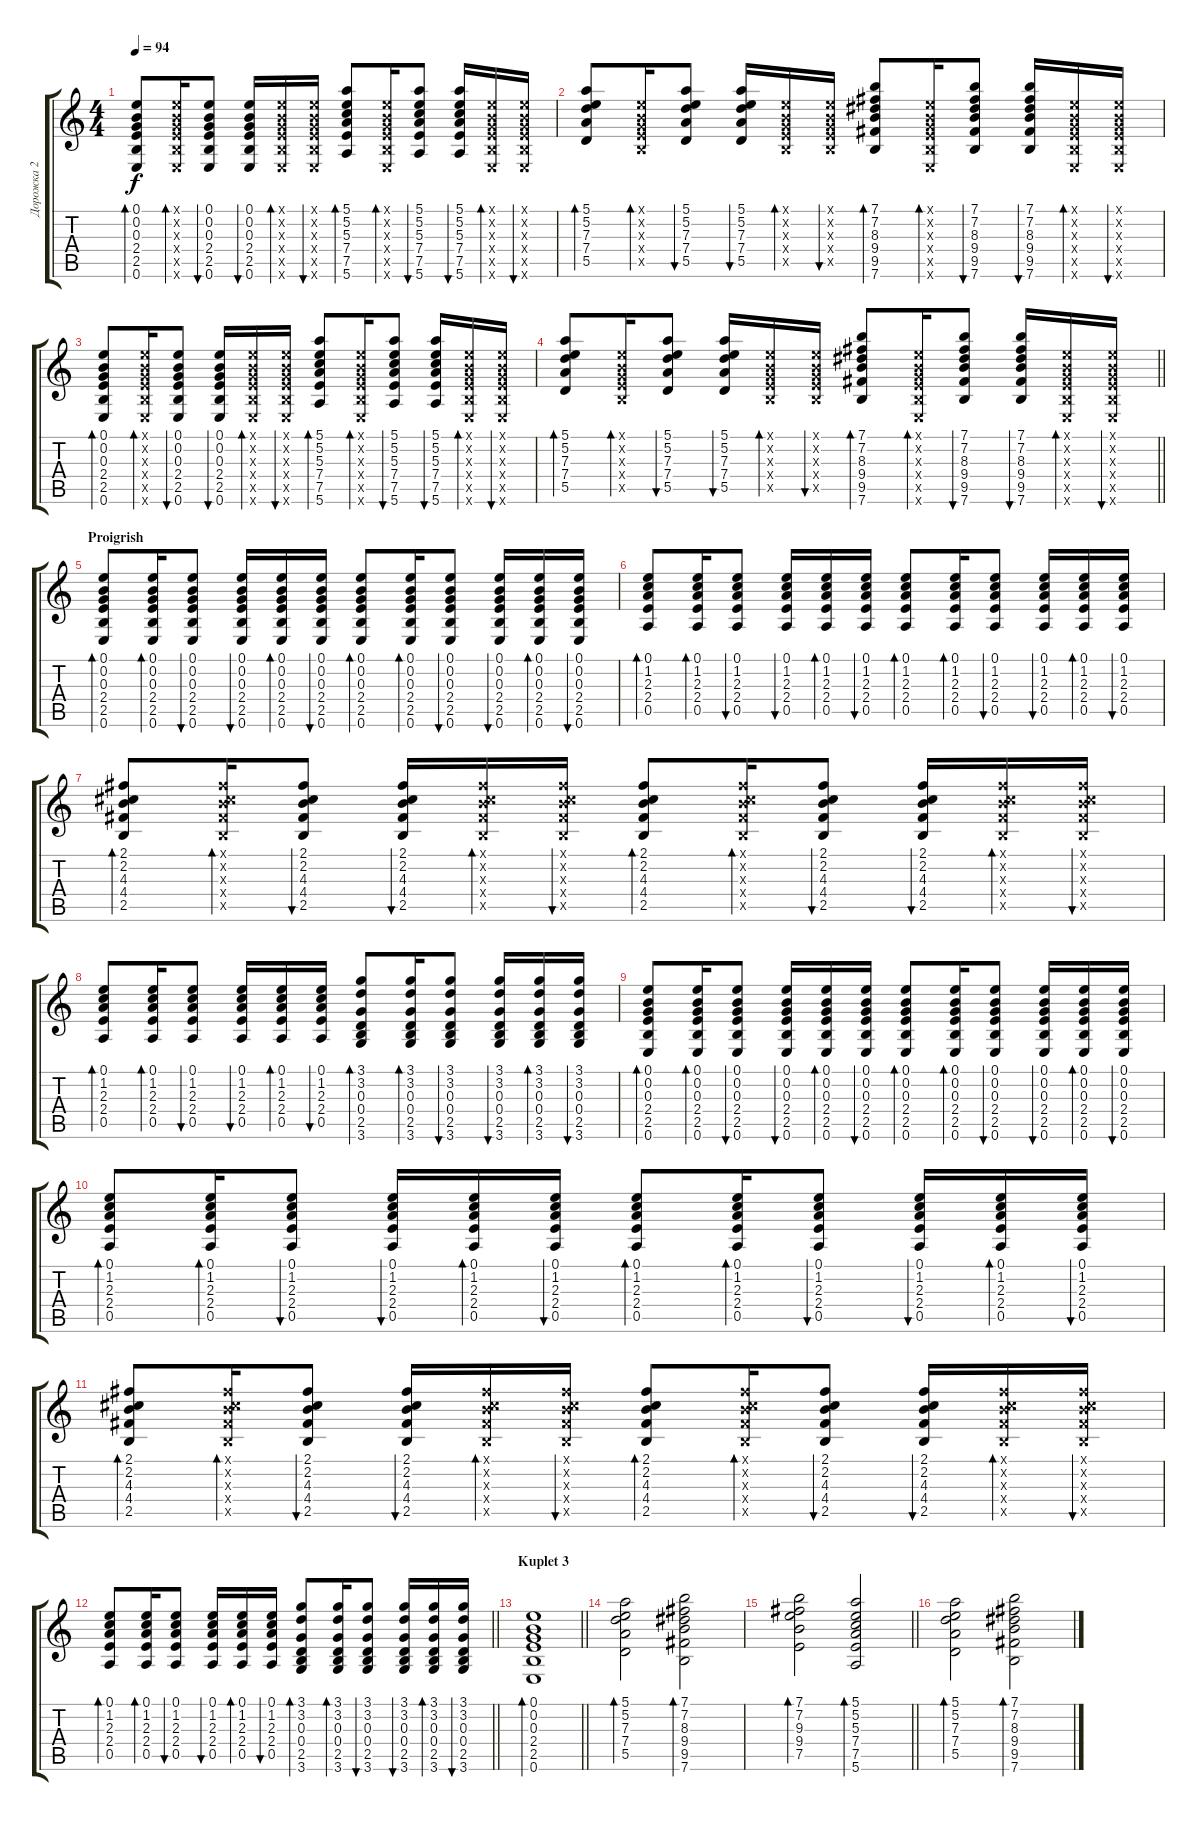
\track ("Дорожка 2" "Дорожка 2") {instrument acousticguitarsteel}
\staff {score tabs}
\tuning (E4 B3 G3 D3 A2 E2) {hide}
\ts (4 4)
\tempo 94
\clef g2
\ks c
(0.1 0.2 0.3 2.4 2.5 0.6).8{bd 60 dy f} (0.1{x} 0.2{x} 0.3{x} 2.4{x} 2.5{x} 0.6{x}).16{bd 60} (0.1 0.2 0.3 2.4 2.5 0.6).8{bu 60} (0.1 0.2 0.3 2.4 2.5 0.6).16{bu 60} (0.1{x} 0.2{x} 0.3{x} 2.4{x} 2.5{x} 0.6{x}).16{bd 60} (0.1{x} 0.2{x} 0.3{x} 2.4{x} 2.5{x} 0.6{x}).16{bu 60} (5.1 5.2 5.3 7.4 7.5 5.6).8{bd 60} (0.1{x} 0.2{x} 0.3{x} 2.4{x} 2.5{x} 0.6{x}).16{bd 60} (5.1 5.2 5.3 7.4 7.5 5.6).8{bu 60} (5.1 5.2 5.3 7.4 7.5 5.6).16{bu 60} (0.1{x} 0.2{x} 0.3{x} 2.4{x} 2.5{x} 0.6{x}).16{bd 60} (0.1{x} 0.2{x} 0.3{x} 2.4{x} 2.5{x} 0.6{x}).16{bu 60} |
(5.1 5.2 7.3 7.4 5.5).8{bd 60} (0.1{x} 0.2{x} 0.3{x} 2.4{x} 2.5{x}).16{bd 60} (5.1 5.2 7.3 7.4 5.5).8{bu 60} (5.1 5.2 7.3 7.4 5.5).16{bu 60} (0.1{x} 0.2{x} 0.3{x} 2.4{x} 2.5{x}).16{bd 60} (0.1{x} 0.2{x} 0.3{x} 2.4{x} 2.5{x}).16{bu 60} (7.1 7.2 8.3 9.4 9.5 7.6).8{bd 60} (0.1{x} 0.2{x} 0.3{x} 2.4{x} 2.5{x} 0.6{x}).16{bd 60} (7.1 7.2 8.3 9.4 9.5 7.6).8{bu 60} (7.1 7.2 8.3 9.4 9.5 7.6).16{bu 60} (0.1{x} 0.2{x} 0.3{x} 2.4{x} 2.5{x} 0.6{x}).16{bd 60} (0.1{x} 0.2{x} 0.3{x} 2.4{x} 2.5{x} 0.6{x}).16{bu 60} |
(0.1 0.2 0.3 2.4 2.5 0.6).8{bd 60} (0.1{x} 0.2{x} 0.3{x} 2.4{x} 2.5{x} 0.6{x}).16{bd 60} (0.1 0.2 0.3 2.4 2.5 0.6).8{bu 60} (0.1 0.2 0.3 2.4 2.5 0.6).16{bu 60} (0.1{x} 0.2{x} 0.3{x} 2.4{x} 2.5{x} 0.6{x}).16{bd 60} (0.1{x} 0.2{x} 0.3{x} 2.4{x} 2.5{x} 0.6{x}).16{bu 60} (5.1 5.2 5.3 7.4 7.5 5.6).8{bd 60} (0.1{x} 0.2{x} 0.3{x} 2.4{x} 2.5{x} 0.6{x}).16{bd 60} (5.1 5.2 5.3 7.4 7.5 5.6).8{bu 60} (5.1 5.2 5.3 7.4 7.5 5.6).16{bu 60} (0.1{x} 0.2{x} 0.3{x} 2.4{x} 2.5{x} 0.6{x}).16{bd 60} (0.1{x} 0.2{x} 0.3{x} 2.4{x} 2.5{x} 0.6{x}).16{bu 60} |
\barLineRight lightlight
(5.1 5.2 7.3 7.4 5.5).8{bd 60} (0.1{x} 0.2{x} 0.3{x} 2.4{x} 2.5{x}).16{bd 60} (5.1 5.2 7.3 7.4 5.5).8{bu 60} (5.1 5.2 7.3 7.4 5.5).16{bu 60} (0.1{x} 0.2{x} 0.3{x} 2.4{x} 2.5{x}).16{bd 60} (0.1{x} 0.2{x} 0.3{x} 2.4{x} 2.5{x}).16{bu 60} (7.1 7.2 8.3 9.4 9.5 7.6).8{bd 60} (0.1{x} 0.2{x} 0.3{x} 2.4{x} 2.5{x} 0.6{x}).16{bd 60} (7.1 7.2 8.3 9.4 9.5 7.6).8{bu 60} (7.1 7.2 8.3 9.4 9.5 7.6).16{bu 60} (0.1{x} 0.2{x} 0.3{x} 2.4{x} 2.5{x} 0.6{x}).16{bd 60} (0.1{x} 0.2{x} 0.3{x} 2.4{x} 2.5{x} 0.6{x}).16{bu 60} |
\section ("" "Proigrish")
(0.1 0.2 0.3 2.4 2.5 0.6).8{bd 60} (0.1 0.2 0.3 2.4 2.5 0.6).16{bd 60} (0.1 0.2 0.3 2.4 2.5 0.6).8{bu 60} (0.1 0.2 0.3 2.4 2.5 0.6).16{bu 60} (0.1 0.2 0.3 2.4 2.5 0.6).16{bd 60} (0.1 0.2 0.3 2.4 2.5 0.6).16{bu 60} (0.1 0.2 0.3 2.4 2.5 0.6).8{bd 60} (0.1 0.2 0.3 2.4 2.5 0.6).16{bd 60} (0.1 0.2 0.3 2.4 2.5 0.6).8{bu 60} (0.1 0.2 0.3 2.4 2.5 0.6).16{bu 60} (0.1 0.2 0.3 2.4 2.5 0.6).16{bd 60} (0.1 0.2 0.3 2.4 2.5 0.6).16{bu 60} |
(0.1 1.2 2.3 2.4 0.5).8{bd 60} (0.1 1.2 2.3 2.4 0.5).16{bd 60} (0.1 1.2 2.3 2.4 0.5).8{bu 60} (0.1 1.2 2.3 2.4 0.5).16{bu 60} (0.1 1.2 2.3 2.4 0.5).16{bd 60} (0.1 1.2 2.3 2.4 0.5).16{bu 60} (0.1 1.2 2.3 2.4 0.5).8{bd 60} (0.1 1.2 2.3 2.4 0.5).16{bd 60} (0.1 1.2 2.3 2.4 0.5).8{bu 60} (0.1 1.2 2.3 2.4 0.5).16{bu 60} (0.1 1.2 2.3 2.4 0.5).16{bd 60} (0.1 1.2 2.3 2.4 0.5).16{bu 60} |
(2.1 2.2 4.3 4.4 2.5).8{bd 60} (2.1{x} 2.2{x} 4.3{x} 4.4{x} 2.5{x}).16{bd 60} (2.1 2.2 4.3 4.4 2.5).8{bu 60} (2.1 2.2 4.3 4.4 2.5).16{bu 60} (2.1{x} 2.2{x} 4.3{x} 4.4{x} 2.5{x}).16{bd 60} (2.1{x} 2.2{x} 4.3{x} 4.4{x} 2.5{x}).16{bu 60} (2.1 2.2 4.3 4.4 2.5).8{bd 60} (2.1{x} 2.2{x} 4.3{x} 4.4{x} 2.5{x}).16{bd 60} (2.1 2.2 4.3 4.4 2.5).8{bu 60} (2.1 2.2 4.3 4.4 2.5).16{bu 60} (2.1{x} 2.2{x} 4.3{x} 4.4{x} 2.5{x}).16{bd 60} (2.1{x} 2.2{x} 4.3{x} 4.4{x} 2.5{x}).16{bu 60} |
(0.1 1.2 2.3 2.4 0.5).8{bd 60} (0.1 1.2 2.3 2.4 0.5).16{bd 60} (0.1 1.2 2.3 2.4 0.5).8{bu 60} (0.1 1.2 2.3 2.4 0.5).16{bu 60} (0.1 1.2 2.3 2.4 0.5).16{bd 60} (0.1 1.2 2.3 2.4 0.5).16{bu 60} (3.1 3.2 0.3 0.4 2.5 3.6).8{bd 60} (3.1 3.2 0.3 0.4 2.5 3.6).16{bd 60} (3.1 3.2 0.3 0.4 2.5 3.6).8{bu 60} (3.1 3.2 0.3 0.4 2.5 3.6).16{bu 60} (3.1 3.2 0.3 0.4 2.5 3.6).16{bd 60} (3.1 3.2 0.3 0.4 2.5 3.6).16{bu 60} |
(0.1 0.2 0.3 2.4 2.5 0.6).8{bd 60} (0.1 0.2 0.3 2.4 2.5 0.6).16{bd 60} (0.1 0.2 0.3 2.4 2.5 0.6).8{bu 60} (0.1 0.2 0.3 2.4 2.5 0.6).16{bu 60} (0.1 0.2 0.3 2.4 2.5 0.6).16{bd 60} (0.1 0.2 0.3 2.4 2.5 0.6).16{bu 60} (0.1 0.2 0.3 2.4 2.5 0.6).8{bd 60} (0.1 0.2 0.3 2.4 2.5 0.6).16{bd 60} (0.1 0.2 0.3 2.4 2.5 0.6).8{bu 60} (0.1 0.2 0.3 2.4 2.5 0.6).16{bu 60} (0.1 0.2 0.3 2.4 2.5 0.6).16{bd 60} (0.1 0.2 0.3 2.4 2.5 0.6).16{bu 60} |
(0.1 1.2 2.3 2.4 0.5).8{bd 60} (0.1 1.2 2.3 2.4 0.5).16{bd 60} (0.1 1.2 2.3 2.4 0.5).8{bu 60} (0.1 1.2 2.3 2.4 0.5).16{bu 60} (0.1 1.2 2.3 2.4 0.5).16{bd 60} (0.1 1.2 2.3 2.4 0.5).16{bu 60} (0.1 1.2 2.3 2.4 0.5).8{bd 60} (0.1 1.2 2.3 2.4 0.5).16{bd 60} (0.1 1.2 2.3 2.4 0.5).8{bu 60} (0.1 1.2 2.3 2.4 0.5).16{bu 60} (0.1 1.2 2.3 2.4 0.5).16{bd 60} (0.1 1.2 2.3 2.4 0.5).16{bu 60} |
(2.1 2.2 4.3 4.4 2.5).8{bd 60} (2.1{x} 2.2{x} 4.3{x} 4.4{x} 2.5{x}).16{bd 60} (2.1 2.2 4.3 4.4 2.5).8{bu 60} (2.1 2.2 4.3 4.4 2.5).16{bu 60} (2.1{x} 2.2{x} 4.3{x} 4.4{x} 2.5{x}).16{bd 60} (2.1{x} 2.2{x} 4.3{x} 4.4{x} 2.5{x}).16{bu 60} (2.1 2.2 4.3 4.4 2.5).8{bd 60} (2.1{x} 2.2{x} 4.3{x} 4.4{x} 2.5{x}).16{bd 60} (2.1 2.2 4.3 4.4 2.5).8{bu 60} (2.1 2.2 4.3 4.4 2.5).16{bu 60} (2.1{x} 2.2{x} 4.3{x} 4.4{x} 2.5{x}).16{bd 60} (2.1{x} 2.2{x} 4.3{x} 4.4{x} 2.5{x}).16{bu 60} |
\barLineRight lightlight
(0.1 1.2 2.3 2.4 0.5).8{bd 60} (0.1 1.2 2.3 2.4 0.5).16{bd 60} (0.1 1.2 2.3 2.4 0.5).8{bu 60} (0.1 1.2 2.3 2.4 0.5).16{bu 60} (0.1 1.2 2.3 2.4 0.5).16{bd 60} (0.1 1.2 2.3 2.4 0.5).16{bu 60} (3.1 3.2 0.3 0.4 2.5 3.6).8{bd 60} (3.1 3.2 0.3 0.4 2.5 3.6).16{bd 60} (3.1 3.2 0.3 0.4 2.5 3.6).8{bu 60} (3.1 3.2 0.3 0.4 2.5 3.6).16{bu 60} (3.1 3.2 0.3 0.4 2.5 3.6).16{bd 60} (3.1 3.2 0.3 0.4 2.5 3.6).16{bu 60} |
\section ("" "Kuplet 3")
\barLineRight lightlight
(0.1 0.2 0.3 2.4 2.5 0.6).1{bd 60} |
(5.1 5.2 7.3 7.4 5.5).2{bd 60} (7.1 7.2 8.3 9.4 9.5 7.6).2{bd 60} |
\barLineRight lightlight
(7.1 7.2 9.3 9.4 7.5).2{bd 60} (5.1 5.2 5.3 7.4 7.5 5.6).2{bd 60} |
(5.1 5.2 7.3 7.4 5.5).2{bd 60} (7.1 7.2 8.3 9.4 9.5 7.6).2{bd 60}
